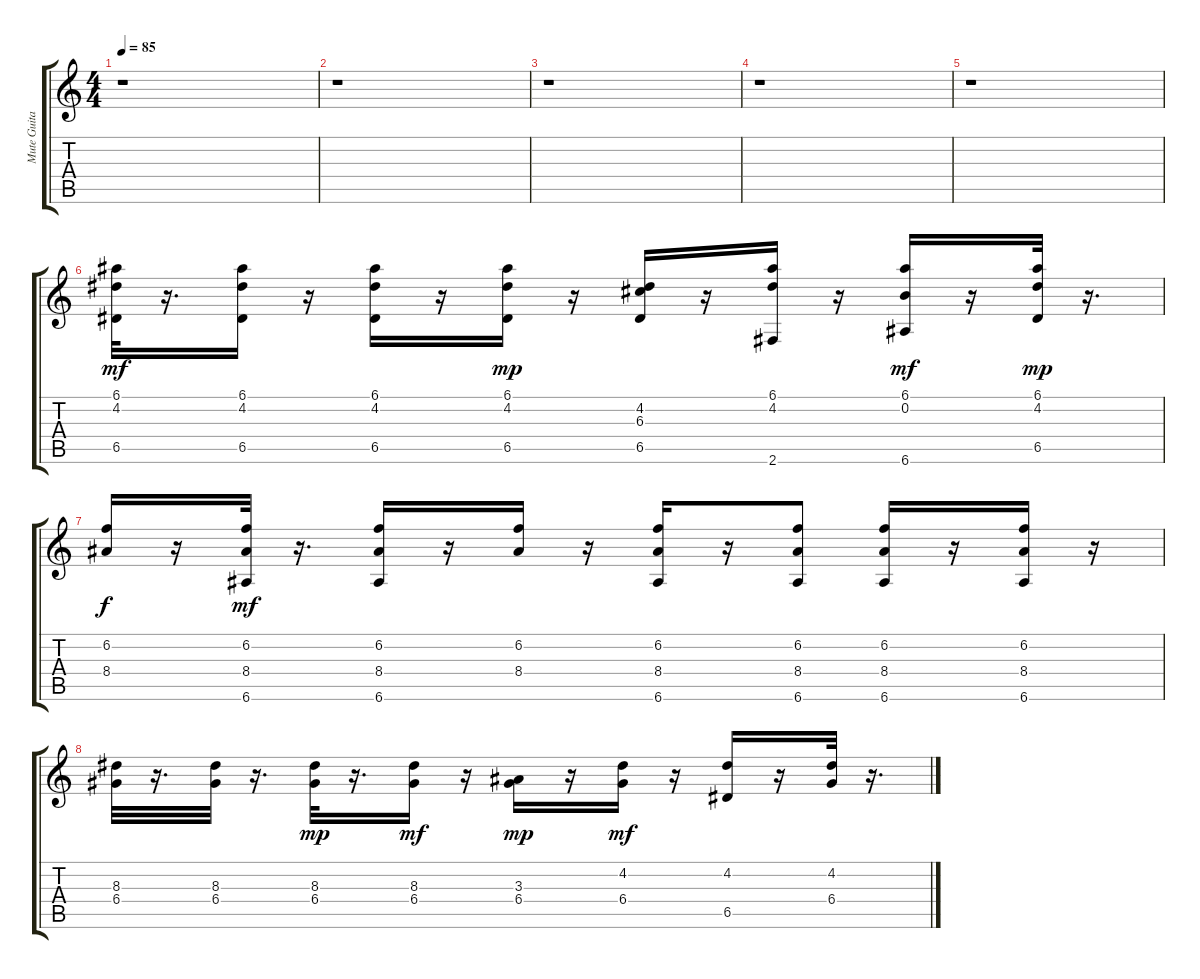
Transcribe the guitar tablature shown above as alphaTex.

\track ("Mute Guitar" "Mute Guita") {instrument electricguitarmuted}
\staff {score tabs}
\tuning (E4 B3 G3 D3 A2 E2) {hide}
\ts (4 4)
\tempo 85
\clef g2
\ks c
r.1{dy mf} |
r.1 |
r.1 |
r.1 |
r.1 |
(6.1 4.2 6.5).32 r.16{d} (6.1 4.2 6.5).16 r.16 (6.1 4.2 6.5).16 r.16 (6.1 4.2 6.5).16{dy mp} r.16 (4.2 6.3 6.5).16 r.16 (6.1 4.2 2.6).16 r.16 (6.1 0.2 6.6).16{dy mf} r.16 (6.1 4.2 6.5).32{dy mp} r.16{d} |
(6.2 8.4).16{dy f} r.16 (6.2 8.4 6.6).32{dy mf} r.16{d} (6.2 8.4 6.6).16 r.16 (6.2 8.4).16 r.16 (6.2 8.4 6.6).16 r.16 (6.2 8.4 6.6).8 (6.2 8.4 6.6).16 r.16 (6.2 8.4 6.6).16 r.16 |
(8.3 6.4).32 r.16{d} (8.3 6.4).32 r.16{d} (8.3 6.4).32{dy mp} r.16{d} (8.3 6.4).16{dy mf} r.16 (3.3 6.4).16{dy mp} r.16 (4.2 6.4).16{dy mf} r.16 (4.2 6.5).16 r.16 (4.2 6.4).32 r.16{d}
